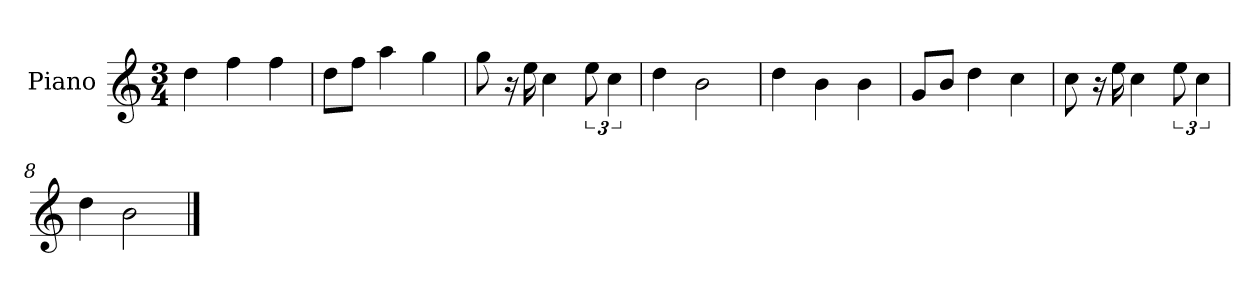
**kern
*part1
*staff1
*I"Piano
*I'P-no
*clefG2
*k[]
*M3/4
*MM184
=1
4dd\
4ff\
4ff\
=2
8dd\L
8ff\J
4aa\
4gg\
=3
8gg\
16r
16ee\
4cc\
12ee\
6cc\
=4
4dd\
2b\
=5
4dd\
4b\
4b\
=6
8g/L
8b/J
4dd\
4cc\
=7
8cc\
16r
16ee\
4cc\
12ee\
6cc\
=8
4dd\
2b\
==
*-
